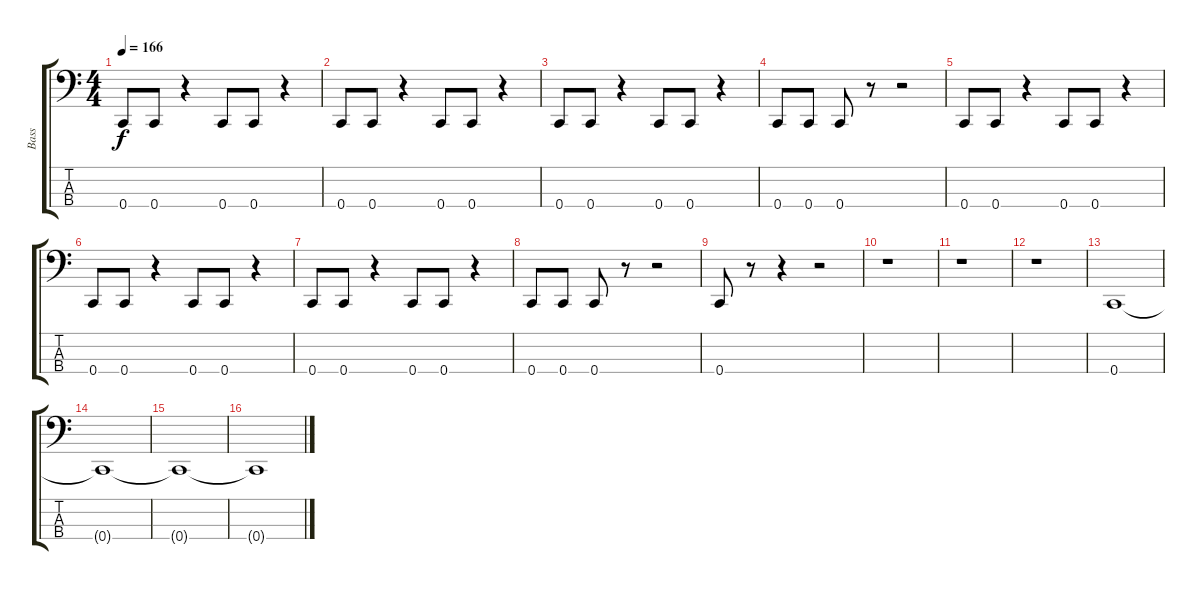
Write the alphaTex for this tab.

\track ("Bass" "Bass") {instrument electricbasspick}
\staff {score tabs}
\tuning (F2 C2 G1 C1) {hide}
\ts (4 4)
\tempo 166
\clef f4
\ks c
0.4.8{dy f} 0.4.8 r.4 0.4.8 0.4.8 r.4 |
0.4.8 0.4.8 r.4 0.4.8 0.4.8 r.4 |
0.4.8 0.4.8 r.4 0.4.8 0.4.8 r.4 |
0.4.8 0.4.8 0.4.8 r.8 r.2 |
0.4.8 0.4.8 r.4 0.4.8 0.4.8 r.4 |
0.4.8 0.4.8 r.4 0.4.8 0.4.8 r.4 |
0.4.8 0.4.8 r.4 0.4.8 0.4.8 r.4 |
0.4.8 0.4.8 0.4.8 r.8 r.2 |
0.4.8 r.8 r.4 r.2 |
r.1 |
r.1 |
r.1 |
0.4.1 |
0.4{t}.1 |
0.4{t}.1 |
0.4{t}.1
